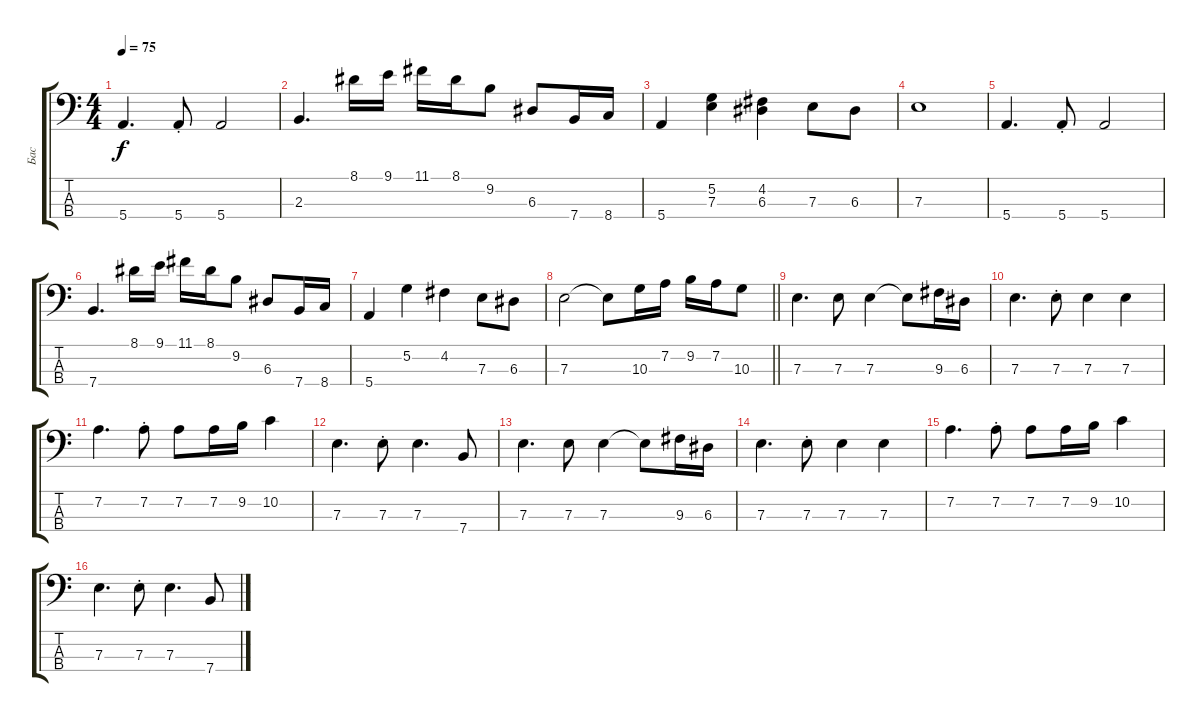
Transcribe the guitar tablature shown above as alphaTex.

\track ("Бас" "Бас") {instrument electricbassfinger}
\staff {score tabs}
\tuning (G2 D2 A1 E1) {hide}
\ts (4 4)
\tempo 75
\clef f4
\ks c
5.4.4{d dy f} 5.4{st}.8 5.4.2 |
2.3.4{d} 8.1.16 9.1.16 11.1.16 8.1.16 9.2.8 6.3.8 7.4.16 8.4.16 |
5.4.4 (5.2 7.3).4 (4.2 6.3).4 7.3.8 6.3.8 |
7.3.1 |
5.4.4{d} 5.4{st}.8 5.4.2 |
7.4.4{d} 8.1.16 9.1.16 11.1.16 8.1.16 9.2.8 6.3.8 7.4.16 8.4.16 |
5.4.4 5.2.4 4.2.4 7.3.8 6.3.8 |
\barLineRight lightlight
7.3.2 7.3{t}.8 10.3.16 7.2.16 9.2.16 7.2.16 10.3.8 |
7.3.4{d} 7.3.8 7.3.4 7.3{t}.8 9.3.16 6.3.16 |
7.3.4{d} 7.3{st}.8 7.3.4 7.3.4 |
7.2.4{d} 7.2{st}.8 7.2.8 7.2.16 9.2.16 10.2.4 |
7.3.4{d} 7.3{st}.8 7.3.4{d} 7.4.8 |
7.3.4{d} 7.3.8 7.3.4 7.3{t}.8 9.3.16 6.3.16 |
7.3.4{d} 7.3{st}.8 7.3.4 7.3.4 |
7.2.4{d} 7.2{st}.8 7.2.8 7.2.16 9.2.16 10.2.4 |
7.3.4{d} 7.3{st}.8 7.3.4{d} 7.4.8
